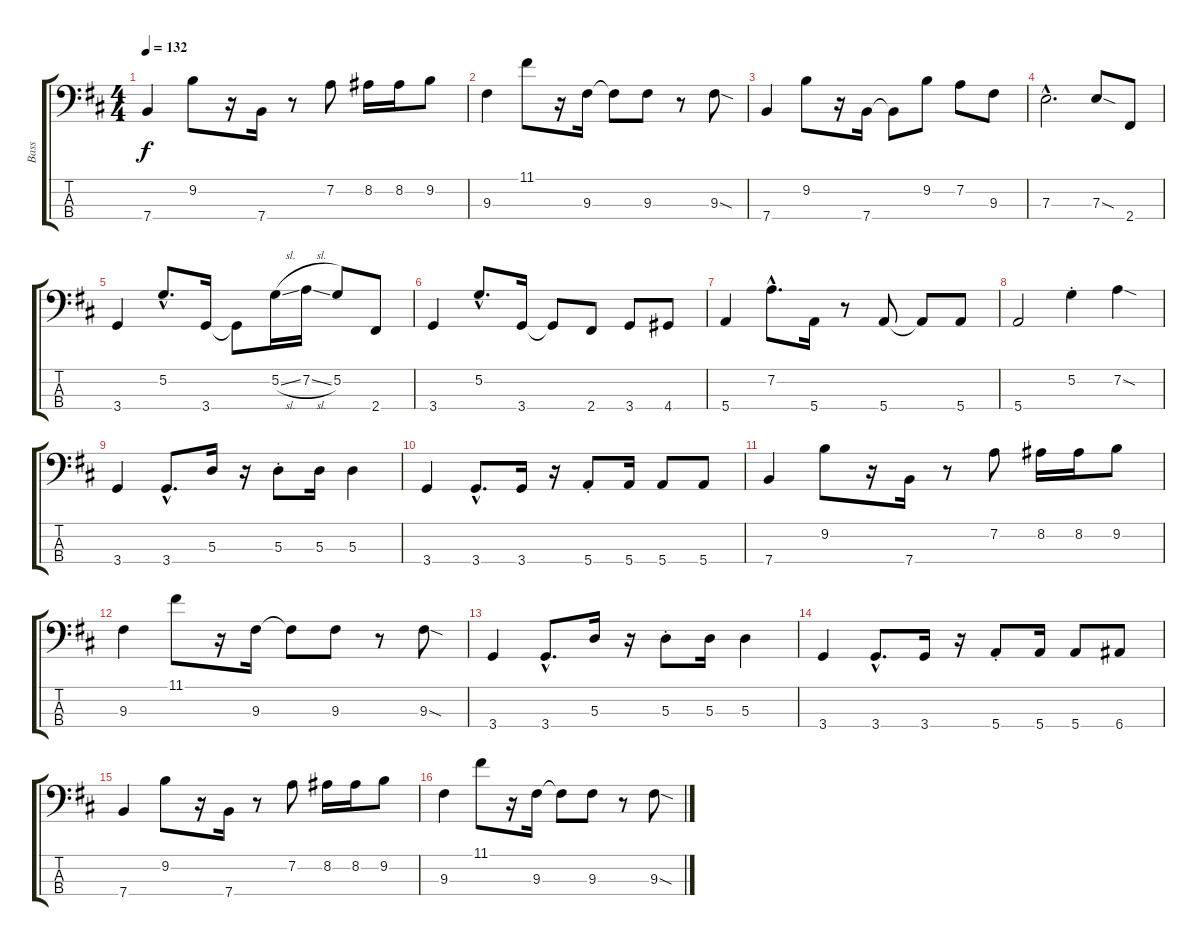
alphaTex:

\track ("Bass" "Bass") {instrument electricbasspick}
\staff {score tabs}
\tuning (G2 D2 A1 E1) {hide}
\ts (4 4)
\tempo 132
\clef f4
\ks d
7.4.4{dy f} 9.2.8 r.16 7.4.16 r.8 7.2.8 8.2.16 8.2.16 9.2.8 |
9.3.4 11.1.8 r.16 9.3.16 9.3{t}.8 9.3.8 r.8 9.3{sod}.8 |
7.4.4 9.2.8 r.16 7.4.16 7.4{t}.8 9.2.8 7.2.8 9.3.8 |
7.3{hac}.2{d} 7.3{sod}.8 2.4.8 |
3.4.4 5.2{hac}.8{d} 3.4.16 3.4{t}.8 5.2{sl}.16 7.2{sl}.16 5.2.8 2.4.8 |
3.4.4 5.2{hac}.8{d} 3.4.16 3.4{t}.8 2.4.8 3.4.8 4.4.8 |
5.4.4 7.2{hac}.8{d} 5.4.16 r.8 5.4.8 5.4{t}.8 5.4.8 |
5.4.2 5.2{st}.4 7.2{sod}.4 |
3.4.4 3.4{hac}.8{d} 5.3.16 r.16 5.3{st}.8 5.3.16 5.3.4 |
3.4.4 3.4{hac}.8{d} 3.4.16 r.16 5.4{st}.8 5.4.16 5.4.8 5.4.8 |
7.4.4 9.2.8 r.16 7.4.16 r.8 7.2.8 8.2.16 8.2.16 9.2.8 |
9.3.4 11.1.8 r.16 9.3.16 9.3{t}.8 9.3.8 r.8 9.3{sod}.8 |
3.4.4 3.4{hac}.8{d} 5.3.16 r.16 5.3{st}.8 5.3.16 5.3.4 |
3.4.4 3.4{hac}.8{d} 3.4.16 r.16 5.4{st}.8 5.4.16 5.4.8 6.4.8 |
7.4.4 9.2.8 r.16 7.4.16 r.8 7.2.8 8.2.16 8.2.16 9.2.8 |
9.3.4 11.1.8 r.16 9.3.16 9.3{t}.8 9.3.8 r.8 9.3{sod}.8
